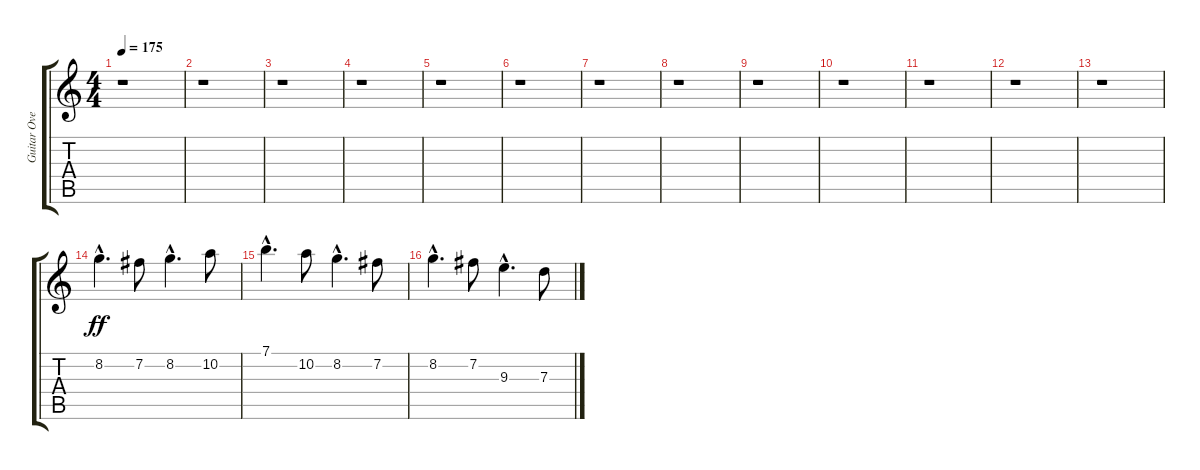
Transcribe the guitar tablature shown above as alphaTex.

\track ("Guitar Overdub" "Guitar Ove") {instrument overdrivenguitar}
\staff {score tabs}
\tuning (E4 B3 G3 D3 A2 E2) {hide}
\ts (4 4)
\tempo 175
\clef g2
\ks c
r.1{dy ff} |
r.1 |
r.1 |
r.1 |
r.1 |
r.1 |
r.1 |
r.1 |
r.1 |
r.1 |
r.1 |
r.1 |
r.1 |
8.2{hac}.4{d} 7.2.8 8.2{hac}.4{d} 10.2.8 |
7.1{hac}.4{d} 10.2.8 8.2{hac}.4{d} 7.2.8 |
8.2{hac}.4{d} 7.2.8 9.3{hac}.4{d} 7.3.8
